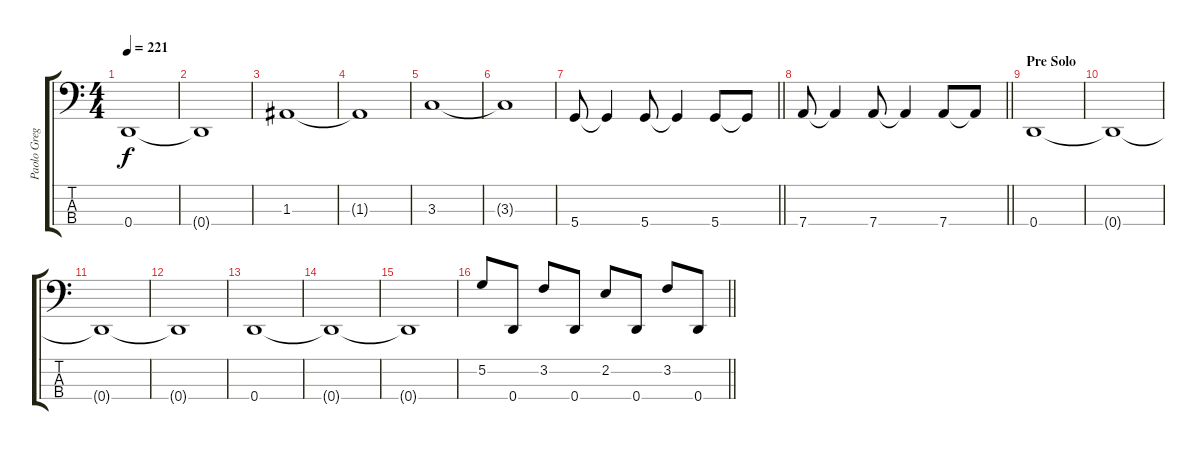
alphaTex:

\track ("Paolo Gregoletto" "Paolo Greg") {instrument electricbassfinger}
\staff {score tabs}
\tuning (G2 D2 A1 D1) {hide}
\ts (4 4)
\tempo 221
\clef f4
\ks c
0.4.1{dy f} |
0.4{t}.1 |
1.3.1 |
1.3{t}.1 |
3.3.1 |
3.3{t}.1 |
\barLineRight lightlight
5.4.8 5.4{t}.4 5.4.8 5.4{t}.4 5.4.8 5.4{t}.8 |
\barLineRight lightlight
7.4.8 7.4{t}.4 7.4.8 7.4{t}.4 7.4.8 7.4{t}.8 |
\section ("" "Pre Solo")
0.4.1 |
0.4{t}.1 |
0.4{t}.1 |
0.4{t}.1 |
0.4.1 |
0.4{t}.1 |
0.4{t}.1 |
\barLineRight lightlight
5.2.8 0.4.8 3.2.8 0.4.8 2.2.8 0.4.8 3.2.8 0.4.8
